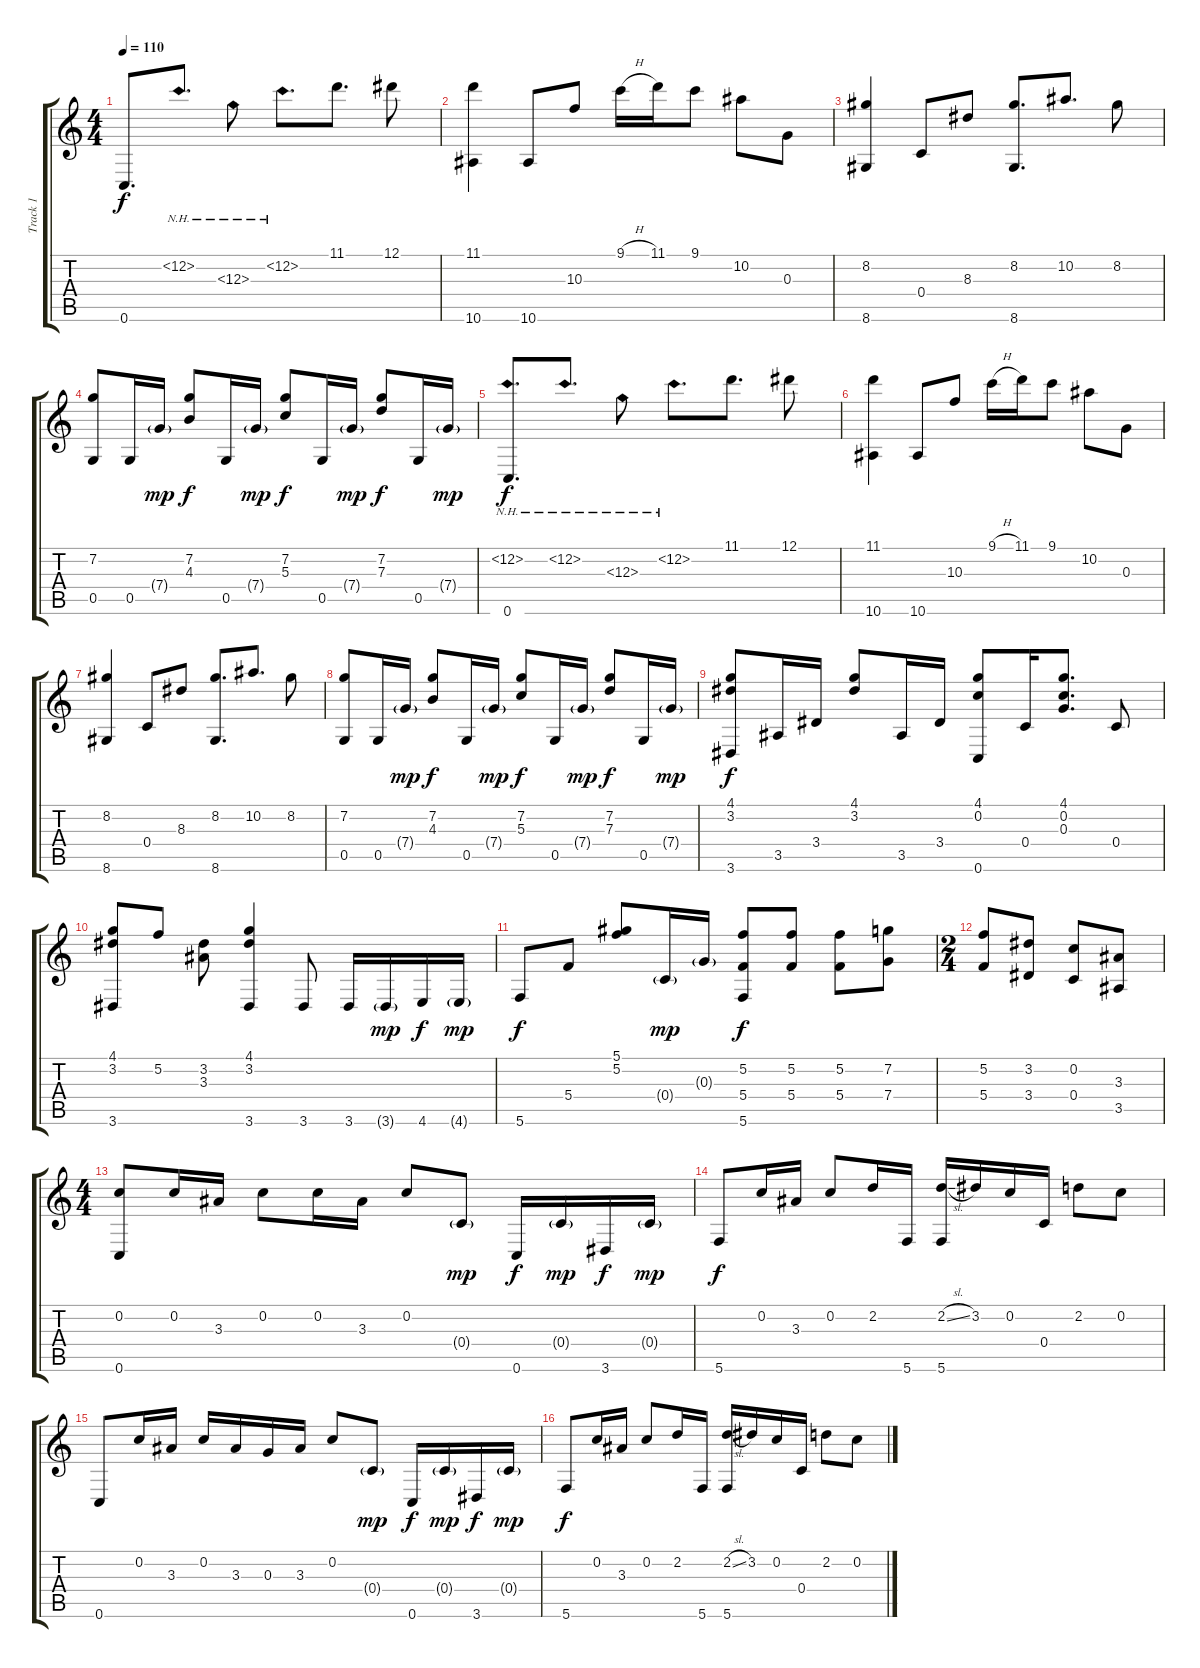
\track ("Track 1" "Track 1") {instrument acousticguitarsteel}
\staff {score tabs}
\tuning (Eb4 C4 G3 C3 G2 C2) {hide}
\ts (4 4)
\tempo 110
\clef g2
\ks c
0.6.8{d dy f} 12.2{nh}.8{d} 12.3{nh}.8 12.2{nh}.8{d} 11.1.8{d} 12.1.8 |
(11.1 10.6).4 10.6.8 10.3.8 9.1{h}.16 11.1.16 9.1.8 10.2.8 0.3.8 |
(8.2 8.6).4 0.4.8 8.3.8 (8.2 8.6).8{d} 10.2.8{d} 8.2.8 |
(7.2 0.5).8 0.5.16 7.4{g}.16{dy mp} (7.2 4.3).8{dy f} 0.5.16 7.4{g}.16{dy mp} (7.2 5.3).8{dy f} 0.5.16 7.4{g}.16{dy mp} (7.2 7.3).8{dy f} 0.5.16 7.4{g}.16{dy mp} |
(12.2{nh} 0.6).8{d dy f} 12.2{nh}.8{d} 12.3{nh}.8 12.2{nh}.8{d} 11.1.8{d} 12.1.8 |
(11.1 10.6).4 10.6.8 10.3.8 9.1{h}.16 11.1.16 9.1.8 10.2.8 0.3.8 |
(8.2 8.6).4 0.4.8 8.3.8 (8.2 8.6).8{d} 10.2.8{d} 8.2.8 |
(7.2 0.5).8 0.5.16 7.4{g}.16{dy mp} (7.2 4.3).8{dy f} 0.5.16 7.4{g}.16{dy mp} (7.2 5.3).8{dy f} 0.5.16 7.4{g}.16{dy mp} (7.2 7.3).8{dy f} 0.5.16 7.4{g}.16{dy mp} |
(4.1 3.2 3.6).8{dy f} 3.5.16 3.4.16 (4.1 3.2).8 3.5.16 3.4.16 (4.1 0.2 0.6).8 0.4.16 (4.1 0.2 0.3).8{d} 0.4.8 |
(4.1 3.2 3.6).8 5.2.8 (3.2 3.3).8 (4.1 3.2 3.6).4 3.6.8 3.6.16 3.6{g}.16{dy mp} 4.6.16{dy f} 4.6{g}.16{dy mp} |
5.6.8{dy f} 5.4.8 (5.1 5.2).8 0.4{g}.16{dy mp} 0.3{g}.16 (5.2 5.4 5.6).8{dy f} (5.2 5.4).8 (5.2 5.4).8 (7.2 7.4).8 |
\ts (2 4)
(5.2 5.4).8 (3.2 3.4).8 (0.2 0.4).8 (3.3 3.5).8 |
\ts (4 4)
(0.2 0.6).8 0.2.16 3.3.16 0.2.8 0.2.16 3.3.16 0.2.8 0.4{g}.8{dy mp} 0.6.16{dy f} 0.4{g}.16{dy mp} 3.6.16{dy f} 0.4{g}.16{dy mp} |
5.6.8{dy f} 0.2.16 3.3.16 0.2.8 2.2.16 5.6.16 (2.2{sl} 5.6).16 3.2.16 0.2.16 0.4.16 2.2.8 0.2.8 |
0.6.8 0.2.16 3.3.16 0.2.16 3.3.16 0.3.16 3.3.16 0.2.8 0.4{g}.8{dy mp} 0.6.16{dy f} 0.4{g}.16{dy mp} 3.6.16{dy f} 0.4{g}.16{dy mp} |
5.6.8{dy f} 0.2.16 3.3.16 0.2.8 2.2.16 5.6.16 (2.2{sl} 5.6).16 3.2.16 0.2.16 0.4.16 2.2.8 0.2.8
